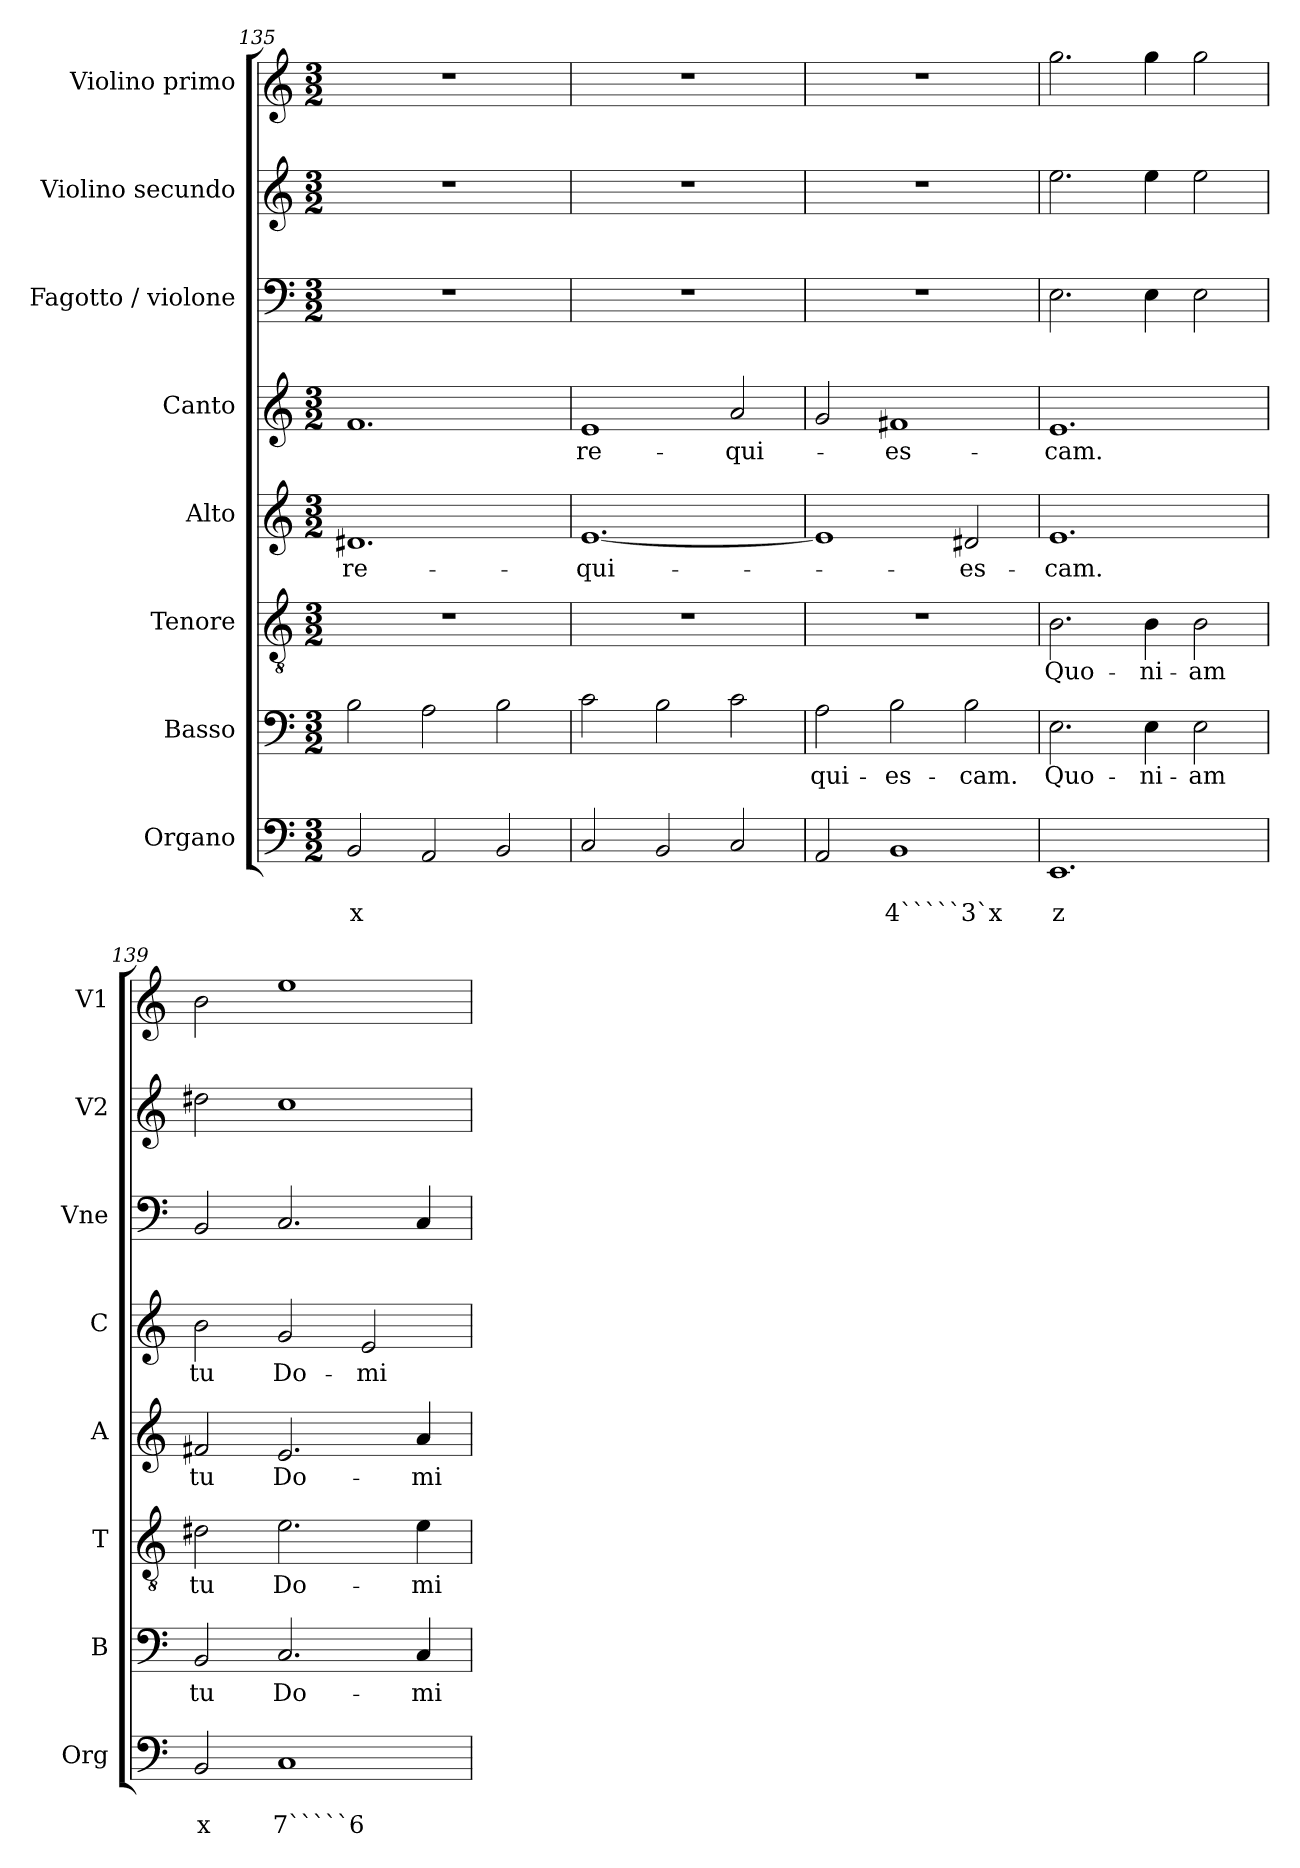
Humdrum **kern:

**kern	**text	**text	**kern	**text	**kern	**text	**kern	**text	**kern	**text	**kern	**kern	**kern
*part8	*part8	*part8	*part7	*part7	*part6	*part6	*part5	*part5	*part4	*part4	*part3	*part2	*part1
*staff8	*staff8	*staff8	*staff7	*staff7	*staff6	*staff6	*staff5	*staff5	*staff4	*staff4	*staff3	*staff2	*staff1
*I"Organo	*	*	*I"Basso	*	*I"Tenore	*	*I"Alto	*	*I"Canto	*	*I"Fagotto / violone	*I"Violino secundo	*I"Violino primo
*I'Org	*	*	*I'B	*	*I'T	*	*I'A	*	*I'C	*	*I'Vne	*I'V2	*I'V1
*clefF4	*	*	*clefF4	*	*clefGv2	*	*clefG2	*	*clefG2	*	*clefF4	*clefG2	*clefG2
*k[]	*	*	*k[]	*	*k[]	*	*k[]	*	*k[]	*	*k[]	*k[]	*k[]
*C:	*	*	*C:	*	*C:	*	*C:	*	*C:	*	*C:	*C:	*C:
*M3/2	*	*	*M3/2	*	*M3/2	*	*M3/2	*	*M3/2	*	*M3/2	*M3/2	*M3/2
=135	=135	=135	=135	=135	=135	=135	=135	=135	=135	=135	=135	=135	=135
!	!	!LO:LY:b	!	!	!	!	!	!LO:LY:b	!	!	!	!	!
2BB/	.	x	2B\	.	1.r	.	1.d#X	re-	1.f	.	1.r	1.r	1.r
2AA/	.	.	2A\	.	.	.	.	.	.	.	.	.	.
2BB/	.	.	2B\	.	.	.	.	.	.	.	.	.	.
!!LO:LB:g=z
=136	=136	=136	=136	=136	=136	=136	=136	=136	=136	=136	=136	=136	=136
!	!	!	!	!	!	!	!	!LO:LY:b	!	!LO:LY:b	!	!	!
2C/	.	.	2c\	.	1.r	.	[1.e	-qui-	1e	re-	1.r	1.r	1.r
2BB/	.	.	2B\	.	.	.	.	.	.	.	.	.	.
!	!	!	!	!	!	!	!	!	!	!LO:LY:b	!	!	!
2C/	.	.	2c\	.	.	.	.	.	2a/	-qui-	.	.	.
=137	=137	=137	=137	=137	=137	=137	=137	=137	=137	=137	=137	=137	=137
!	!	!	!	!LO:LY:b	!	!	!	!	!	!	!	!	!
2AA/	.	.	2A\	-qui-	1.r	.	1e]	.	2g/	.	1.r	1.r	1.r
!	!	!LO:LY:b	!	!LO:LY:b	!	!	!	!	!	!LO:LY:b	!	!	!
1BB	.	4`````3`x	2B\	-es-	.	.	.	.	1f#X	-es-	.	.	.
!	!	!	!	!LO:LY:b	!	!	!	!LO:LY:b	!	!	!	!	!
.	.	.	2B\	-cam.	.	.	2d#X/	-es-	.	.	.	.	.
=138	=138	=138	=138	=138	=138	=138	=138	=138	=138	=138	=138	=138	=138
!	!	!LO:LY:b	!	!LO:LY:b	!	!LO:LY:b	!	!LO:LY:b	!	!LO:LY:b	!	!	!
1.EE	.	z	2.E\	Quo-	2.B\	Quo-	1.e	-cam.	1.e	-cam.	2.E\	2.ee\	2.gg\
!	!	!	!	!LO:LY:b	!	!LO:LY:b	!	!	!	!	!	!	!
.	.	.	4E\	-ni-	4B\	-ni-	.	.	.	.	4E\	4ee\	4gg\
!	!	!	!	!LO:LY:b	!	!LO:LY:b	!	!	!	!	!	!	!
.	.	.	2E\	-am	2B\	-am	.	.	.	.	2E\	2ee\	2gg\
=139	=139	=139	=139	=139	=139	=139	=139	=139	=139	=139	=139	=139	=139
!	!	!LO:LY:b	!	!LO:LY:b	!	!LO:LY:b	!	!LO:LY:b	!	!LO:LY:b	!	!	!
2BB/	.	x	2BB/	tu	2d#X\	tu	2f#X/	tu	2b\	tu	2BB/	2dd#X\	2b\
!	!	!LO:LY:b	!	!LO:LY:b	!	!LO:LY:b	!	!LO:LY:b	!	!LO:LY:b	!	!	!
1C	.	7`````6	2.C/	Do-	2.e\	Do-	2.e/	Do-	2g/	Do-	2.C/	1cc	1ee
!	!	!	!	!	!	!	!	!	!	!LO:LY:b	!	!	!
.	.	.	.	.	.	.	.	.	2e/	-mi-	.	.	.
!	!	!	!	!LO:LY:b	!	!LO:LY:b	!	!LO:LY:b	!	!	!	!	!
.	.	.	4C/	-mi-	4e\	-mi-	4a/	-mi-	.	.	4C/	.	.
=	=	=	=	=	=	=	=	=	=	=	=	=	=
*-	*-	*-	*-	*-	*-	*-	*-	*-	*-	*-	*-	*-	*-
